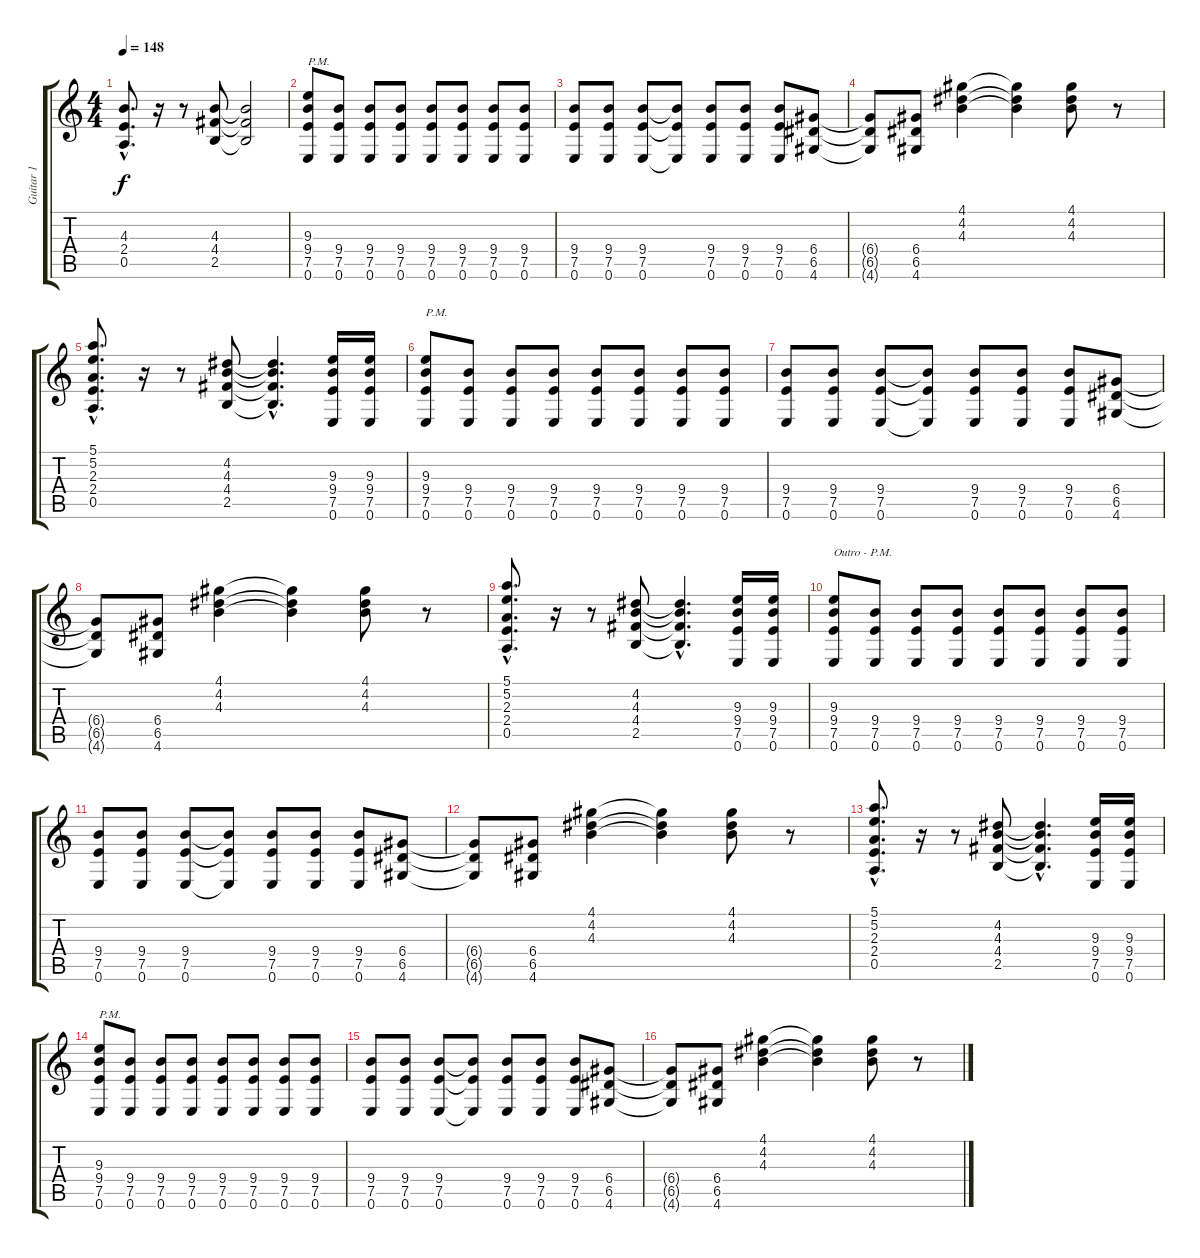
\track ("Guitar 1" "Guitar 1") {instrument overdrivenguitar}
\staff {score tabs}
\tuning (E4 B3 G3 D3 A2 E2) {hide}
\ts (4 4)
\tempo 148
\clef g2
\ks c
(4.3{hac} 2.4{hac} 0.5{hac}).8{d dy f} r.16 r.8 (4.3 4.4 2.5).8 (4.3{t} 4.4{t} 2.5{t}).2 |
(9.3 9.4 7.5 0.6).8{txt "P.M."} (9.4 7.5 0.6).8 (9.4 7.5 0.6).8 (9.4 7.5 0.6).8 (9.4 7.5 0.6).8 (9.4 7.5 0.6).8 (9.4 7.5 0.6).8 (9.4 7.5 0.6).8 |
(9.4 7.5 0.6).8 (9.4 7.5 0.6).8 (9.4 7.5 0.6).8 (9.4{t} 7.5{t} 0.6{t}).8 (9.4 7.5 0.6).8 (9.4 7.5 0.6).8 (9.4 7.5 0.6).8 (6.4 6.5 4.6).8 |
(6.4{t} 6.5{t} 4.6{t}).8 (6.4 6.5 4.6).8 (4.1 4.2 4.3).4 (4.1{t} 4.2{t} 4.3{t}).4 (4.1 4.2 4.3).8 r.8 |
(5.1{hac} 5.2{hac} 2.3{hac} 2.4{hac} 0.5{hac}).8{d} r.16 r.8 (4.2 4.3 4.4 2.5).8 (4.2{hac t} 4.3{hac t} 4.4{hac t} 2.5{hac t}).4{d} (9.3 9.4 7.5 0.6).16 (9.3 9.4 7.5 0.6).16 |
(9.3 9.4 7.5 0.6).8{txt "P.M."} (9.4 7.5 0.6).8 (9.4 7.5 0.6).8 (9.4 7.5 0.6).8 (9.4 7.5 0.6).8 (9.4 7.5 0.6).8 (9.4 7.5 0.6).8 (9.4 7.5 0.6).8 |
(9.4 7.5 0.6).8 (9.4 7.5 0.6).8 (9.4 7.5 0.6).8 (9.4{t} 7.5{t} 0.6{t}).8 (9.4 7.5 0.6).8 (9.4 7.5 0.6).8 (9.4 7.5 0.6).8 (6.4 6.5 4.6).8 |
(6.4{t} 6.5{t} 4.6{t}).8 (6.4 6.5 4.6).8 (4.1 4.2 4.3).4 (4.1{t} 4.2{t} 4.3{t}).4 (4.1 4.2 4.3).8 r.8 |
(5.1{hac} 5.2{hac} 2.3{hac} 2.4{hac} 0.5{hac}).8{d} r.16 r.8 (4.2 4.3 4.4 2.5).8 (4.2{hac t} 4.3{hac t} 4.4{hac t} 2.5{hac t}).4{d} (9.3 9.4 7.5 0.6).16 (9.3 9.4 7.5 0.6).16 |
(9.3 9.4 7.5 0.6).8{txt "Outro - P.M."} (9.4 7.5 0.6).8 (9.4 7.5 0.6).8 (9.4 7.5 0.6).8 (9.4 7.5 0.6).8 (9.4 7.5 0.6).8 (9.4 7.5 0.6).8 (9.4 7.5 0.6).8 |
(9.4 7.5 0.6).8 (9.4 7.5 0.6).8 (9.4 7.5 0.6).8 (9.4{t} 7.5{t} 0.6{t}).8 (9.4 7.5 0.6).8 (9.4 7.5 0.6).8 (9.4 7.5 0.6).8 (6.4 6.5 4.6).8 |
(6.4{t} 6.5{t} 4.6{t}).8 (6.4 6.5 4.6).8 (4.1 4.2 4.3).4 (4.1{t} 4.2{t} 4.3{t}).4 (4.1 4.2 4.3).8 r.8 |
(5.1{hac} 5.2{hac} 2.3{hac} 2.4{hac} 0.5{hac}).8{d} r.16 r.8 (4.2 4.3 4.4 2.5).8 (4.2{hac t} 4.3{hac t} 4.4{hac t} 2.5{hac t}).4{d} (9.3 9.4 7.5 0.6).16 (9.3 9.4 7.5 0.6).16 |
(9.3 9.4 7.5 0.6).8{txt "P.M."} (9.4 7.5 0.6).8 (9.4 7.5 0.6).8 (9.4 7.5 0.6).8 (9.4 7.5 0.6).8 (9.4 7.5 0.6).8 (9.4 7.5 0.6).8 (9.4 7.5 0.6).8 |
(9.4 7.5 0.6).8 (9.4 7.5 0.6).8 (9.4 7.5 0.6).8 (9.4{t} 7.5{t} 0.6{t}).8 (9.4 7.5 0.6).8 (9.4 7.5 0.6).8 (9.4 7.5 0.6).8 (6.4 6.5 4.6).8 |
(6.4{t} 6.5{t} 4.6{t}).8 (6.4 6.5 4.6).8 (4.1 4.2 4.3).4 (4.1{t} 4.2{t} 4.3{t}).4 (4.1 4.2 4.3).8 r.8
